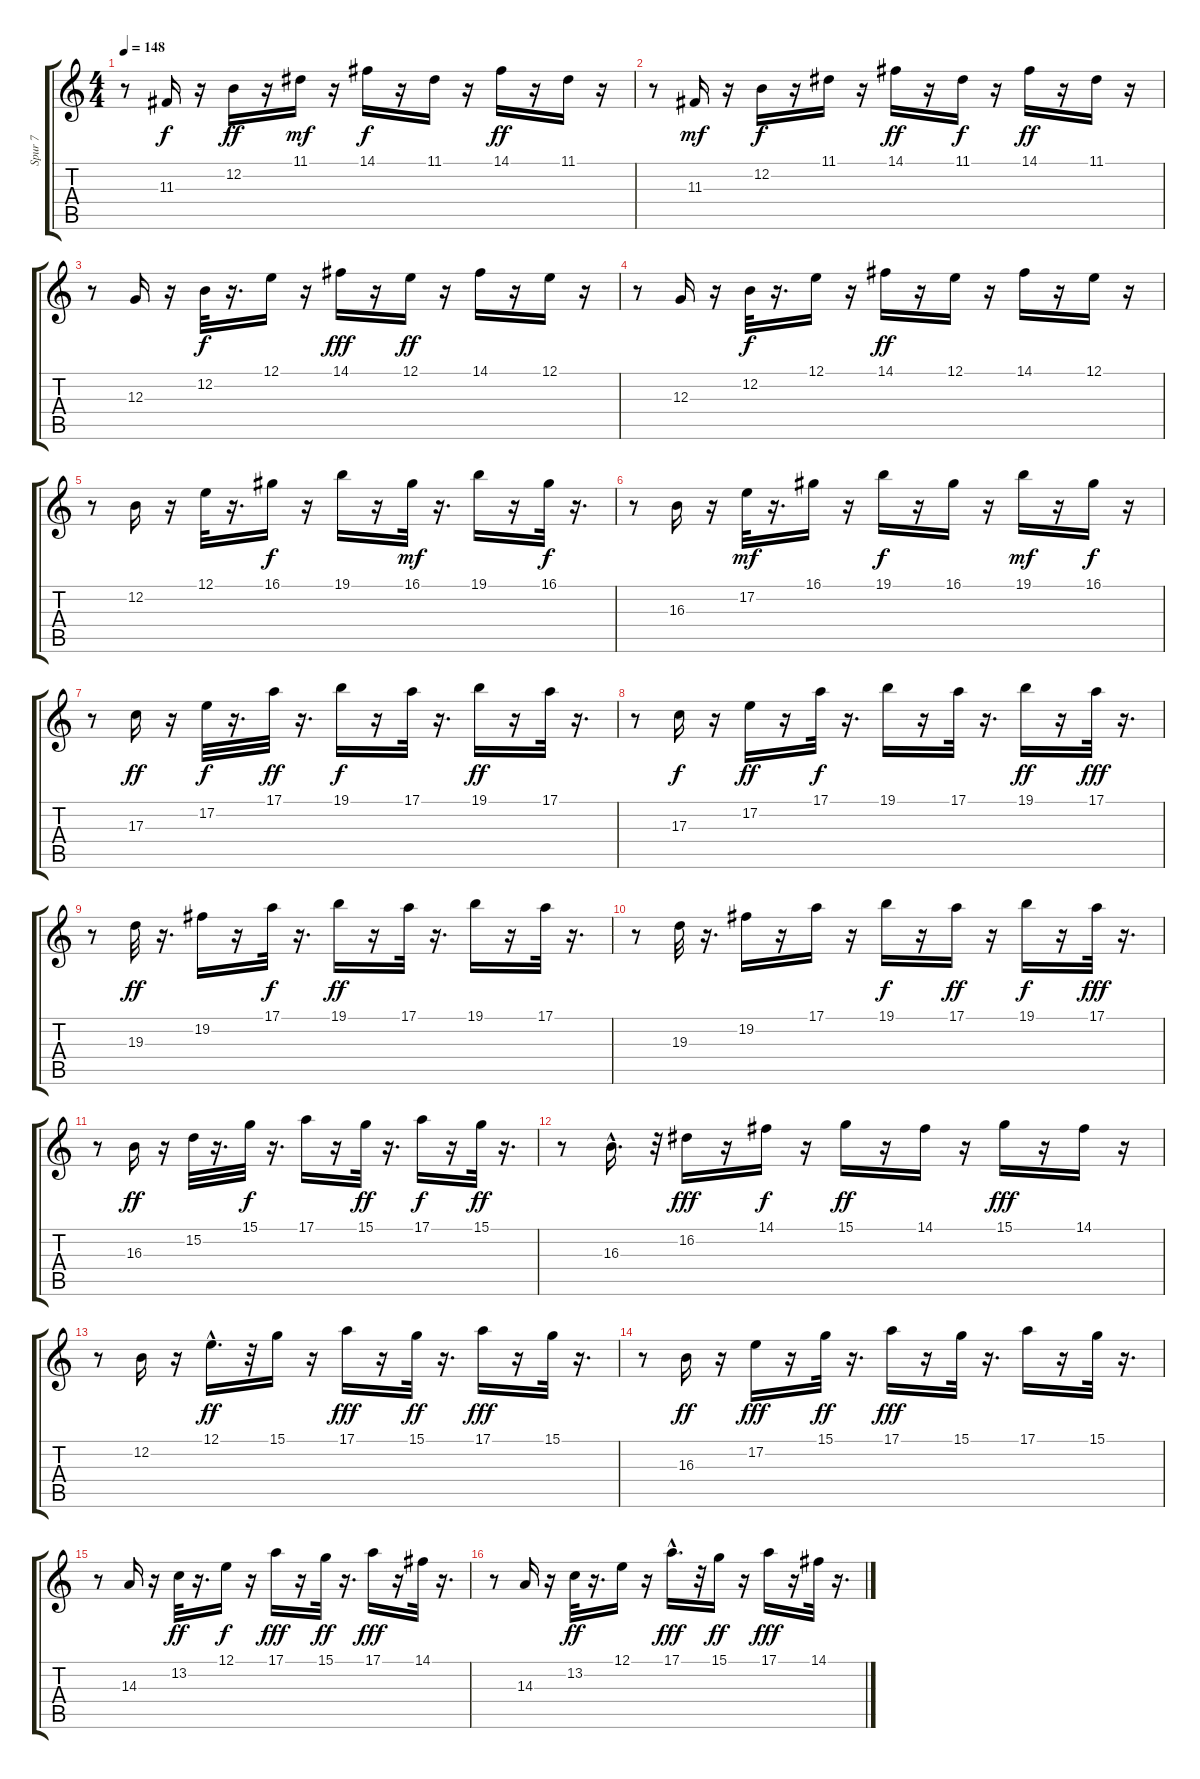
\track ("Spur 7" "Spur 7") {instrument recorder}
\staff {score tabs}
\tuning (E4 B3 G3 D3 A2 E2) {hide}
\ts (4 4)
\tempo 148
\clef g2
\ks c
r.8{dy ff} 11.3.16{dy f} r.16 12.2.16{dy ff} r.16 11.1.16{dy mf} r.16 14.1.16{dy f} r.16 11.1.16 r.16 14.1.16{dy ff} r.16 11.1.16 r.16 |
r.8 11.3.16{dy mf} r.16 12.2.16{dy f} r.16 11.1.16 r.16 14.1.16{dy ff} r.16 11.1.16{dy f} r.16 14.1.16{dy ff} r.16 11.1.16 r.16 |
r.8 12.3.16 r.16 12.2.32{dy f} r.16{d} 12.1.16 r.16 14.1.16{dy fff} r.16 12.1.16{dy ff} r.16 14.1.16 r.16 12.1.16 r.16 |
r.8 12.3.16 r.16 12.2.32{dy f} r.16{d} 12.1.16 r.16 14.1.16{dy ff} r.16 12.1.16 r.16 14.1.16 r.16 12.1.16 r.16 |
r.8 12.2.16 r.16 12.1.32 r.16{d} 16.1.16{dy f} r.16 19.1.16 r.16 16.1.32{dy mf} r.16{d} 19.1.16 r.16 16.1.32{dy f} r.16{d} |
r.8 16.3.16 r.16 17.2.32{dy mf} r.16{d} 16.1.16 r.16 19.1.16{dy f} r.16 16.1.16 r.16 19.1.16{dy mf} r.16 16.1.16{dy f} r.16 |
r.8 17.3.16{dy ff} r.16 17.2.32{dy f} r.16{d} 17.1.32{dy ff} r.16{d} 19.1.16{dy f} r.16 17.1.32 r.16{d} 19.1.16{dy ff} r.16 17.1.32 r.16{d} |
r.8 17.3.16{dy f} r.16 17.2.16{dy ff} r.16 17.1.32{dy f} r.16{d} 19.1.16 r.16 17.1.32 r.16{d} 19.1.16{dy ff} r.16 17.1.32{dy fff} r.16{d} |
r.8 19.3.32{dy ff} r.16{d} 19.2.16 r.16 17.1.32{dy f} r.16{d} 19.1.16{dy ff} r.16 17.1.32 r.16{d} 19.1.16 r.16 17.1.32 r.16{d} |
r.8 19.3.32 r.16{d} 19.2.16 r.16 17.1.16 r.16 19.1.16{dy f} r.16 17.1.16{dy ff} r.16 19.1.16{dy f} r.16 17.1.32{dy fff} r.16{d} |
r.8 16.3.16{dy ff} r.16 15.2.32 r.16{d} 15.1.32{dy f} r.16{d} 17.1.16 r.16 15.1.32{dy ff} r.16{d} 17.1.16{dy f} r.16 15.1.32{dy ff} r.16{d} |
r.8 16.3{hac}.16{d} r.32 16.2.16{dy fff} r.16 14.1.16{dy f} r.16 15.1.16{dy ff} r.16 14.1.16 r.16 15.1.16{dy fff} r.16 14.1.16 r.16 |
r.8 12.2.16 r.16 12.1{hac}.16{d dy ff} r.32 15.1.16 r.16 17.1.16{dy fff} r.16 15.1.32{dy ff} r.16{d} 17.1.16{dy fff} r.16 15.1.32 r.16{d} |
r.8 16.3.16{dy ff} r.16 17.2.16{dy fff} r.16 15.1.32{dy ff} r.16{d} 17.1.16{dy fff} r.16 15.1.32 r.16{d} 17.1.16 r.16 15.1.32 r.16{d} |
r.8 14.3.16 r.16 13.2.32{dy ff} r.16{d} 12.1.16{dy f} r.16 17.1.16{dy fff} r.16 15.1.32{dy ff} r.16{d} 17.1.16{dy fff} r.16 14.1.32 r.16{d} |
r.8 14.3.16 r.16 13.2.32{dy ff} r.16{d} 12.1.16 r.16 17.1{hac}.16{d dy fff} r.32 15.1.16{dy ff} r.16 17.1.16{dy fff} r.16 14.1.32 r.16{d}
